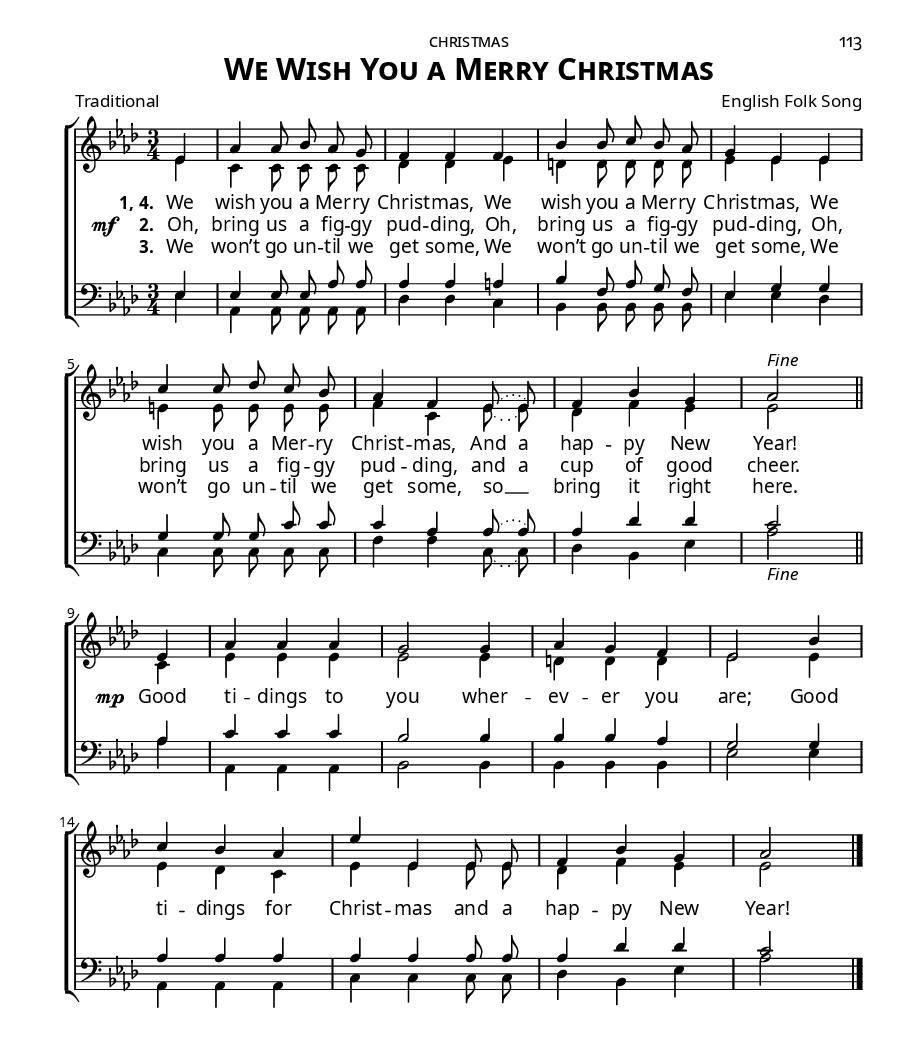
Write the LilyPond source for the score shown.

\version "2.14.2"
\include "util.ly"
\header {
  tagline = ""

    title = \markup{\override #'(font-name . "Garamond Premier Pro Semibold"){ \abs-fontsize #15 \smallCapsOldStyle"We Wish You a Merry Christmas"}}
    poet = \markup\oldStyleNum"Traditional"
    composer = \markup\oldStyleNum"English Folk Song"
  }
\paper {
  print-all-headers = ##f
  paper-height = 9\in
  paper-width = 6\in
  indent = 0\in
  %system-system-spacing = #'((basic-distance . 10) (padding . 0))
  %system-system-spacing =
  %  #'((basic-distance . 0)
  %     (minimum-distance . 0)
  %     (padding . -0.35)
  %     (stretchability . 100))
  ragged-last-bottom = ##t
  ragged-bottom = ##f
  two-sided = ##t
  inner-margin = 0.5\in
  outer-margin = 0.25\in
  top-margin = 0.25\in
  bottom-margin = 0.25\in
  first-page-number = #113
  print-first-page-number = ##t
  headerLine = \markup{\override #'(font-name . "Garamond Premier Pro") \smallCapsOldStyle"christmas"}
  oddHeaderMarkup = \markup\fill-line{
     \override #'(font-name . "Garamond Premier Pro")\abs-fontsize #8.5
     \combine 
        \fill-line{"" \if \should-print-page-number
        \oldStylePageNum""
        }
        \fill-line{\headerLine}
  }
  evenHeaderMarkup = \markup {
     \override #'(font-name . "Garamond Premier Pro")\abs-fontsize #8.5
     \combine
        \if \should-print-page-number
        \oldStylePageNum""
        \fill-line{\headerLine}
  }
}
#(set-global-staff-size 15) \paper{ #(define fonts (make-pango-font-tree "GoudyOlSt BT" "Garamond Premier Pro" "Garamond Premier Pro" (/ 15 20))) }
global = {
  \key aes \major
  \time 3/4
  \autoBeamOff
  \override DynamicLineSpanner #'staff-padding = #0.0
  \override DynamicLineSpanner #'Y-extent = #'(-0.5 . 0.5)
}

sopMusic = \relative c' {
  \partial 4 ees4 |
  aes4 aes8\noBeam bes aes\noBeam g |
  f4 f f |
  bes bes8\noBeam c bes\noBeam aes |
  g4 ees ees |
  
  c' c8\noBeam des c\noBeam bes |
  \slurDotted aes4 f ees8\noBeam( ees) |
  f4 bes g |
  \partial 2 aes2^\markup\italic"Fine" \bar "||" \break
  \partial 4 ees4 |
  aes aes aes |
  
  g2 g4 |
  aes g f |
  ees2 bes'4 |
  c bes aes |
  ees' ees, ees8\noBeam ees |
  f4 bes g |
  \partial 2 aes2 \bar "|."
}
sopWords = \lyricmode {
  
}

altoMusic = \relative c' {
  ees4 |
  c c8\noBeam c c\noBeam c |
  des4 des ees |
  d d8\noBeam d d\noBeam d |
  ees4 ees ees |
  
  e e8\noBeam e e\noBeam e |
  \slurDotted f4 c ees8\noBeam( ees) |
  des4 f ees |
  ees2 \bar "||"
  c4 |
  ees4 ees ees |
  
  ees2 ees4 |
  d4 d d |
  ees2 ees4 |
  ees des c |
  ees ees ees8\noBeam ees |
  des4 f ees |
  \partial 2 ees2 \bar "|."
}
altoWords = \lyricmode {
  \dropLyricsV
  \set stanza = #"1, 4. "
  \set ignoreMelismata = ##t
  We wish you a Mer -- ry Christ -- mas,
  We wish you a Mer -- ry Christ -- mas,
  We wish you a Mer -- ry Christ -- mas,
  And a hap -- py New Year!
}
altoWordsII = {
  \dropLyricsV
  \set stanza = \markup{\dynamic"mf   " "2. "}
  \lyricmode {
  %\markup\italic
    \set ignoreMelismata = ##t
    Oh, bring us a fig -- gy pud -- ding,
    Oh, bring us a fig -- gy pud -- ding,
    Oh, bring us a fig -- gy pud -- ding,
    and a cup of good cheer.
  }
  \set stanza = \markup\dynamic"mp "
  \lyricmode{
    Good ti -- dings to you wher -- ev -- er you are;
    Good ti -- dings for Christ -- mas and a hap -- py New Year!
  }
}
altoWordsIII = \lyricmode {
  \dropLyricsV
  \set stanza = #"3. "
  \set ignoreMelismata = ##t
  We won’t go un -- til we get some,
  We won’t go un -- til we get some,
  We won’t go un -- til we get some,
  so __ _ bring it right here.
}
altoWordsIV = \lyricmode {
  \set stanza = #"4. "
}
altoWordsV = \lyricmode {
  \set stanza = #"5. "
}
altoWordsVI = \lyricmode {
  \set stanza = #"6. "
}
tenorMusic = \relative c {
  ees4 |
  ees4 ees8\noBeam ees aes\noBeam aes |
  aes4 aes a |
  bes f8\noBeam aes g\noBeam f |
  ees4 g g |
  
  g g8\noBeam g c\noBeam c |
  \slurDotted c4 aes aes8\noBeam( aes) |
  aes4 des des |
  c2_\markup\italic"Fine" \bar "||"
  aes4 |
  c c c |
  
  bes2 bes4 |
  bes bes aes |
  g2 g4 |
  aes aes aes |
  aes aes aes8\noBeam aes |
  aes4 des des |
  \partial 2 c2 \bar "|."
}
tenorWords = \lyricmode {

}

bassMusic = \relative c {
  ees4 |
  aes, aes8\noBeam aes aes\noBeam aes |
  des4 des c |
  bes bes8\noBeam bes bes\noBeam bes |
  ees4 ees des |
  
  c c8\noBeam c c\noBeam c |
  \slurDotted f4 f c8\noBeam( c) |
  des4 bes ees |
  aes2 \bar "||"
  aes4 |
  aes, aes aes |
  
  bes2 bes4 |
  bes bes bes |
  ees2 ees4 |
  aes, aes aes |
  c c c8\noBeam c |
  des4 bes ees |
  \partial 2 aes2 \bar "|."
}
bassWords = \lyricmode {

}

pianoRH = \relative c' {
  
}
pianoLH = \relative c' {
  
}

\score {
  <<
   \new ChoirStaff <<
%    \new Lyrics = sopranos \with { \override VerticalAxisGroup #'nonstaff-relatedstaff-spacing = #'((basic-distance . 1)) }
    \new Staff = women <<
      \new Voice = "sopranos" { \voiceOne << \global \sopMusic >> }
      \new Voice = "altos" { \voiceTwo << \global \altoMusic >> }
    >>
    \new Lyrics \with { alignAboveContext = #"women" \override VerticalAxisGroup #'nonstaff-relatedstaff-spacing = #'((basic-distance . 1))} \lyricsto "sopranos" \sopWords
    \new Lyrics = "altosVI"  \with { alignBelowContext = #"women" } \lyricsto "sopranos" \altoWordsVI
    \new Lyrics = "altosV"  \with { alignBelowContext = #"women" } \lyricsto "sopranos" \altoWordsV
    \new Lyrics = "altosIV"  \with { alignBelowContext = #"women" } \lyricsto "sopranos" \altoWordsIV
    \new Lyrics = "altosIII"  \with { alignBelowContext = #"women" } \lyricsto "sopranos" \altoWordsIII
    \new Lyrics = "altosII"  \with { alignBelowContext = #"women" } \lyricsto "sopranos" \altoWordsII
    \new Lyrics = "altos"  \with { alignBelowContext = #"women" \override VerticalAxisGroup #'nonstaff-relatedstaff-spacing = #'((basic-distance . 1))} \lyricsto "sopranos" \altoWords
   \new Staff = men <<
      \clef bass
      \new Voice = "tenors" { \voiceOne << \global \tenorMusic >> }
      \new Voice = "basses" { \voiceTwo << \global \bassMusic >> }
    >>
    \new Lyrics \with { alignAboveContext = #"men" \override VerticalAxisGroup #'nonstaff-relatedstaff-spacing = #'((basic-distance . 1)) } \lyricsto "tenors" \tenorWords
    \new Lyrics \with { alignBelowContext = #"men" \override VerticalAxisGroup #'nonstaff-relatedstaff-spacing = #'((basic-distance . 1)) } \lyricsto "basses" \bassWords
  >>
%    \new PianoStaff << \new Staff { \new Voice { \pianoRH } } \new Staff { \clef "bass" \pianoLH } >>
  >>
  \layout {
    \context {
      \Score
      %\override SpacingSpanner #'base-shortest-duration = #(ly:make-moment 1 8)
      %\override SpacingSpanner #'common-shortest-duration = #(ly:make-moment 1 4)
    }
    \context {
      % Remove all empty staves
      % \Staff \RemoveEmptyStaves \override VerticalAxisGroup #'remove-first = ##t
    }
    \context {
      \Lyrics
      \override LyricText #'X-offset = #center-on-word
    }
  }
  
  \midi {
    \tempo 4 = 150
    \set Staff.midiInstrument = "piccolo"
  
    \context {
      \Voice
      \remove "Dynamic_performer"
    }
  }
}
